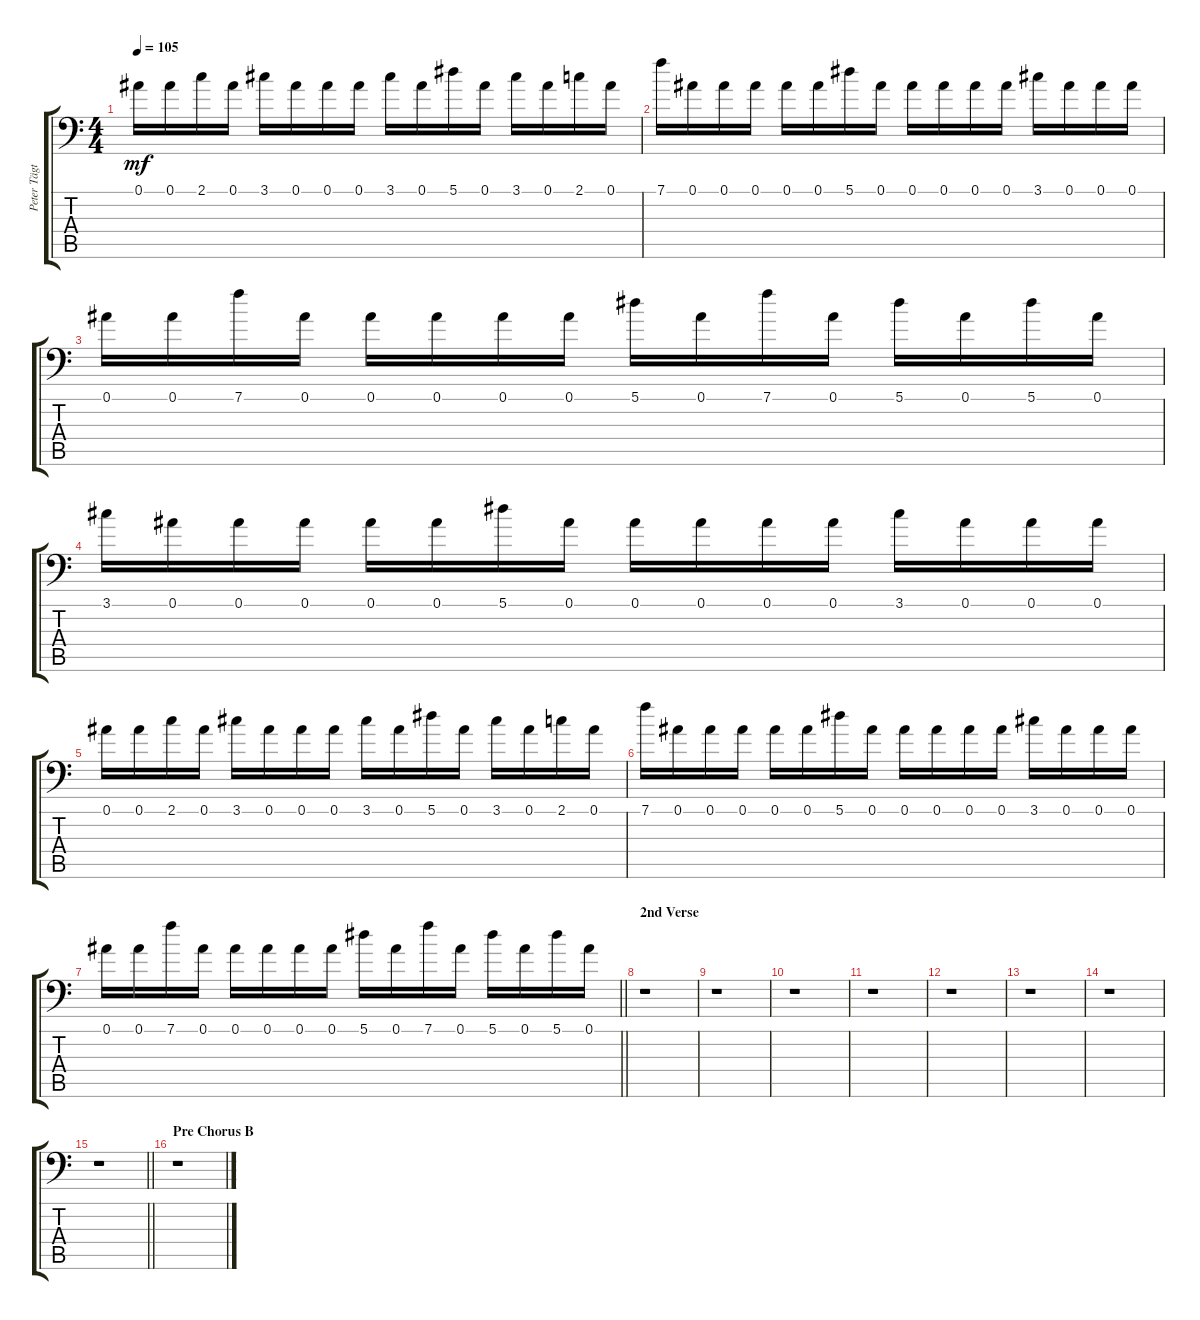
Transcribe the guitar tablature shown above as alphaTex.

\track ("Peter Tägtgren (Lead 2)" "Peter Tägt") {instrument overdrivenguitar}
\staff {score tabs}
\tuning (Bb3 F3 Db3 Ab2 Eb2 Bb1) {hide}
\ts (4 4)
\tempo 105
\clef f4
\ks c
0.1.16{dy mf} 0.1.16 2.1.16 0.1.16 3.1.16 0.1.16 0.1.16 0.1.16 3.1.16 0.1.16 5.1.16 0.1.16 3.1.16 0.1.16 2.1.16 0.1.16 |
7.1.16 0.1.16 0.1.16 0.1.16 0.1.16 0.1.16 5.1.16 0.1.16 0.1.16 0.1.16 0.1.16 0.1.16 3.1.16 0.1.16 0.1.16 0.1.16 |
0.1.16 0.1.16 7.1.16 0.1.16 0.1.16 0.1.16 0.1.16 0.1.16 5.1.16 0.1.16 7.1.16 0.1.16 5.1.16 0.1.16 5.1.16 0.1.16 |
3.1.16 0.1.16 0.1.16 0.1.16 0.1.16 0.1.16 5.1.16 0.1.16 0.1.16 0.1.16 0.1.16 0.1.16 3.1.16 0.1.16 0.1.16 0.1.16 |
0.1.16 0.1.16 2.1.16 0.1.16 3.1.16 0.1.16 0.1.16 0.1.16 3.1.16 0.1.16 5.1.16 0.1.16 3.1.16 0.1.16 2.1.16 0.1.16 |
7.1.16 0.1.16 0.1.16 0.1.16 0.1.16 0.1.16 5.1.16 0.1.16 0.1.16 0.1.16 0.1.16 0.1.16 3.1.16 0.1.16 0.1.16 0.1.16 |
\barLineRight lightlight
0.1.16 0.1.16 7.1.16 0.1.16 0.1.16 0.1.16 0.1.16 0.1.16 5.1.16 0.1.16 7.1.16 0.1.16 5.1.16 0.1.16 5.1.16 0.1.16 |
\section ("" "2nd Verse")
r.1 |
r.1 |
r.1 |
r.1 |
r.1 |
r.1 |
r.1 |
\barLineRight lightlight
r.1 |
\section ("" "Pre Chorus B")
r.1
